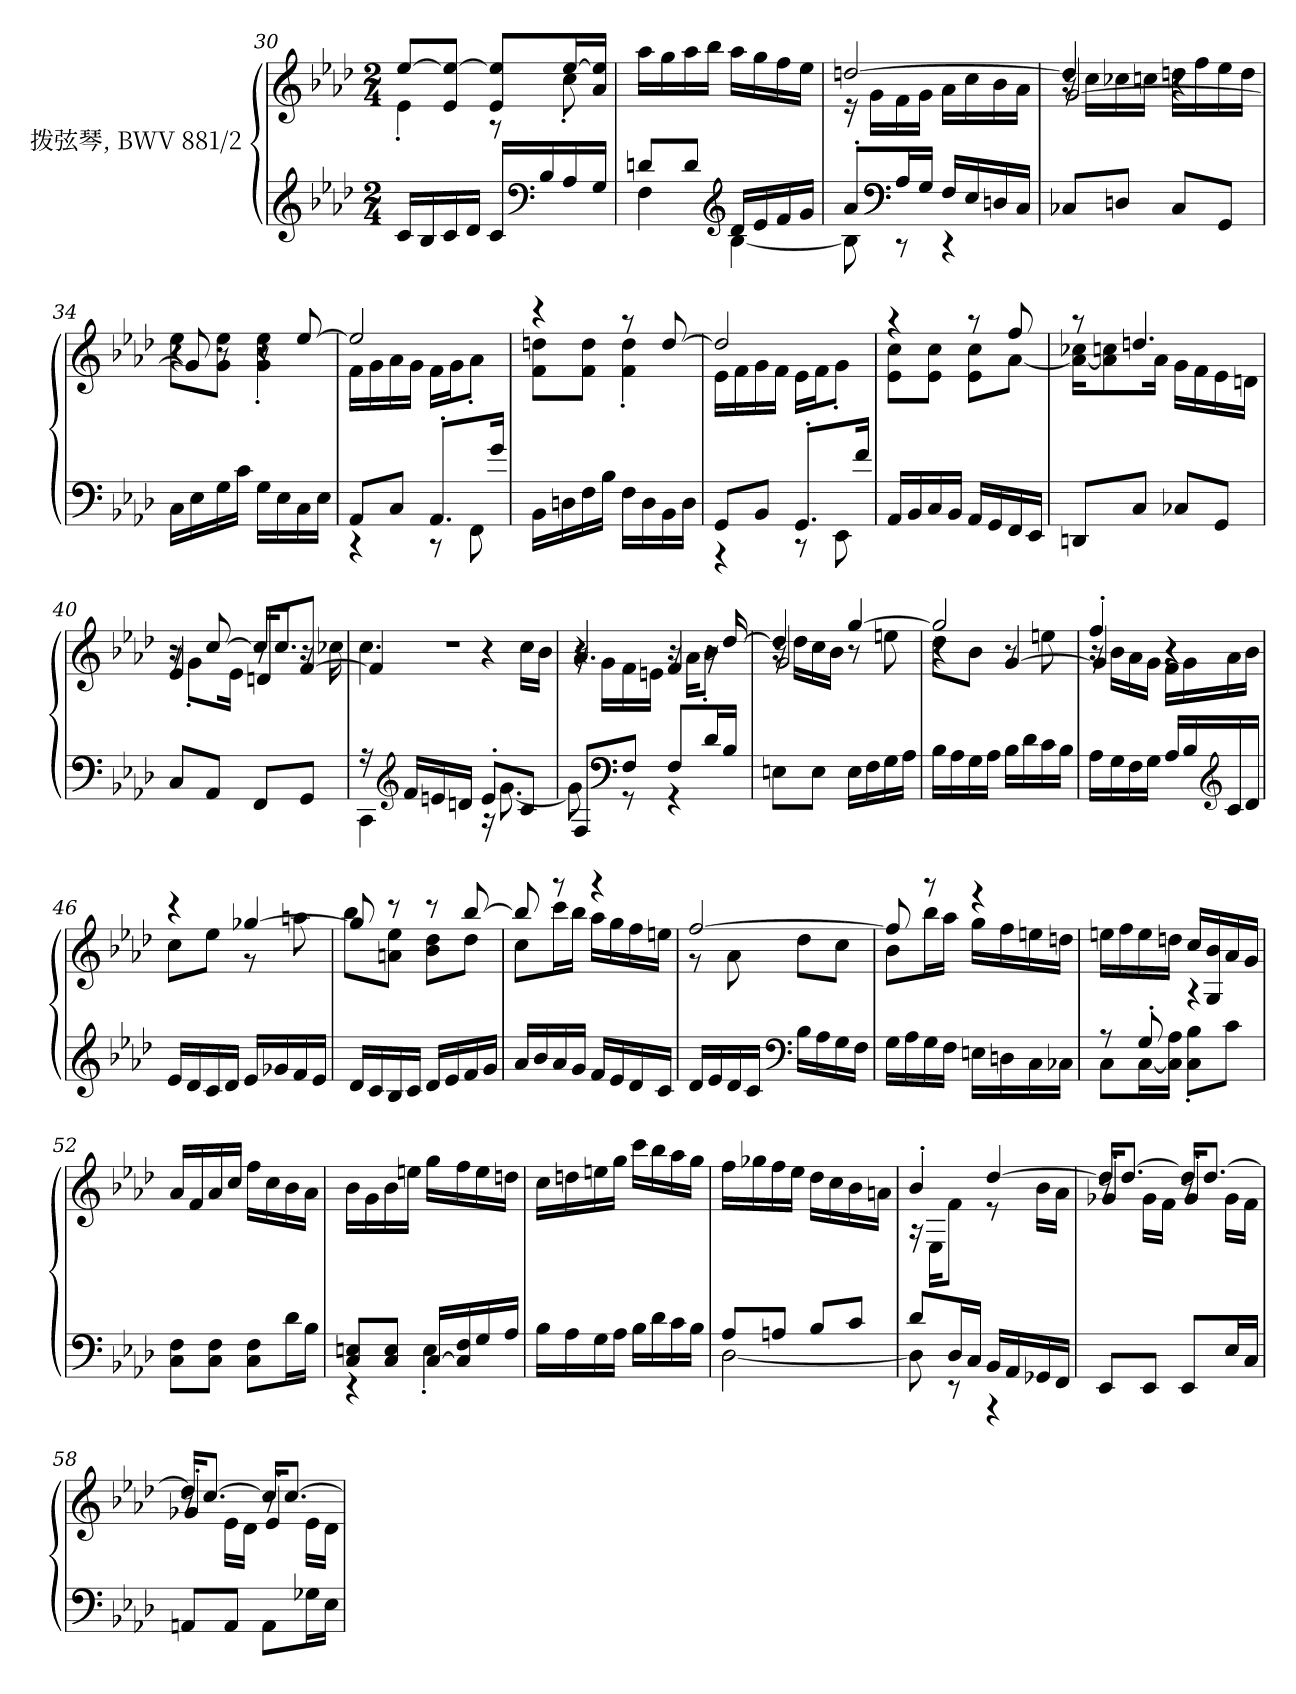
**kern	**kern
*part1	*part1
*staff2	*staff1
*I"拨弦琴, BWV 881/2	*
*clefG2	*clefG2
*k[b-e-a-d-]	*k[b-e-a-d-]
*M2/4	*M2/4
=30	=30
*	*^
16c/LL	[8ee-/L	4e-'\
16B-/	.	.
16c/	8e-/ 8ee-/_J	.
16d-/JJ	.	.
16c/LL	8e-/ 8ee-/]L	8r
*clefF4	*	*
16B-/	.	.
16A-/	[16ee-/L	8cc'\
16G/JJ	16a-/ 16ee-/]JJ	.
*	*v	*v
=31	=31
*^	*
8dn/L	4F\	16aa-\LL
.	.	16gg\
8d/J	.	16aa-\
.	.	16bb-\JJ
*clefG2	*	*
16d/LL	[4B-\	16aa-\LL
16e-/	.	16gg\
16f/	.	16ff\
16g/JJ	.	16ee-\JJ
=32	=32	=32
*	*	*^
8a-'/L	8B-\]	[2ddn/	16r
.	.	.	16g\LL
*clefF4	*	*	*
16A-/L	8r	.	16f\
16G/JJ	.	.	16g\JJ
16F/LL	4r	.	16a-\LL
16E-/	.	.	16cc\
16Dn/	.	.	16b-\
16C/JJ	.	.	16a-\JJ
*v	*v	*	*
!!LO:LB:g=z
=33	=33	=33
*	*	*^
8C-X/L	4dd/]	16r	[2g/
.	.	16cc\LL	.
8Dn/J	.	16cc-X\	.
.	.	16ccn\JJ	.
8C-/L	4r	16ddn\LL	.
.	.	16ff\	.
8GG/J	.	16ee-\	.
.	.	16dd\JJ	.
=34	=34	=34	=34
16C\LL	4r	8ee-\L	8g/]
16E-\	.	.	.
16G\	.	8g\ 8ee-\J	8r
16c\JJ	.	.	.
16G\LL	8r	4g\' 4ee-\'	4r
16E-\	.	.	.
16C\	[8ee-/	.	.
16E-\JJ	.	.	.
*	*	*v	*v
=35	=35	=35
*^	*	*
8AA-/L	4r	2ee-/]	16f\LL
.	.	.	16g\
8C/J	.	.	16a-\
.	.	.	16g\JJ
8.AA-'/L	8r	.	16f\LL
.	.	.	16g\J
.	8FF\	.	8a-'\J
16g/Jk	.	.	.
*v	*v	*	*
=36	=36	=36
16BB-\LL	4r	8f\ 8ddn\L
16Dn\	.	.
16F\	.	8f\ 8dd\J
16B-\JJ	.	.
16F\LL	8r	4f\' 4dd\'
16D\	.	.
16BB-\	[8dd/	.
16D\JJ	.	.
!!LO:LB:g=z	!!
=37	=37	=37
*^	*	*
8GG/L	4r	2dd/]	16e-\LL
.	.	.	16f\
8BB-/J	.	.	16g\
.	.	.	16f\JJ
8.GG'/L	8r	.	16e-\LL
.	.	.	16f\J
.	8EE-\	.	8g'\J
16f/Jk	.	.	.
*v	*v	*	*
=38	=38	=38
16AA-/LL	4r	8e-\ 8cc\L
16BB-/	.	.
16C/	.	8e-\ 8cc\J
16BB-/JJ	.	.
16AA-/LL	8r	8e-\ 8cc\L
16GG/	.	.
16FF/	8ff/	[8a-\J
16EE-/JJ	.	.
=39	=39	=39
8DDn/L	8r	16a-\_ 16cc-X\KL
.	.	8a-\] 8ccn\
8C/J	4.ddn/	.
.	.	16a-\Jk
8C-X/L	.	16g\LL
.	.	16f\
8GG/J	.	16e-\
.	.	16dn\JJ
=40	=40	=40
*	*	*^
8C/L	8r	16r	4e-/
.	.	8g'\L	.
8AA-/J	[8cc/	.	.
.	.	16e-\Jk	.
8FF/L	16cc/KL]	8r	8dn/L
.	8.cc'/J	.	.
8GG/J	.	16r	[8f/J
.	.	16cc-X\	.
!!LO:LB:g=z	!!	!!
=41	=41	=41	=41
*^	*	*	*
16r	4CC\	2r	4.cc\	4f/]
*clefG2	*	*	*	*
16f/LL	.	.	.	.
16en/	.	.	.	.
16dn/JJ	.	.	.	.
8e'/L	16r	.	.	4r
.	[8.g\	.	.	.
8c/J	.	.	16cc\LL	.
.	.	.	16b-\JJ	.
=42	=42	=42	=42	=42
8F/L	8g\]	4.a-/	16r	4r
.	.	.	16g\LL	.
*clefF4	*	*	*	*
8F/J	8r	.	16f\	.
.	.	.	16en\JJ	.
8F/L	4r	.	16r	4f/
.	.	.	16a-\KL	.
16d-/L	.	16r	8b-'\J	.
16B-/JJ	.	[16dd-/	.	.
*v	*v	*	*	*
=43	=43	=43	=43
8En\L	4dd-/]	16r	2g/
.	.	16dd-\LL	.
8E\J	.	16cc\	.
.	.	16b-\JJ	.
16E\LL	[4gg/	8r	.
16F\	.	.	.
16G\	.	8een\	.
16A-\JJ	.	.	.
=44	=44	=44	=44
16B-\LL	2gg/]	8dd-\L	4r
16A-\	.	.	.
16G\	.	8b-\J	.
16A-\JJ	.	.	.
16B-\LL	.	8r	[4g/
16d-\	.	.	.
16c\	.	8een\	.
16B-\JJ	.	.	.
!!LO:LB:g=z	!!	!!
=45	=45	=45	=45
16A-\LL	4ff'/	16r	4g/]
16G\	.	16b-\LL	.
16F\	.	16a-\	.
16G\JJ	.	16g\JJ	.
16A-/LL	4r	16f\LL	4r
16B-/	.	16g\	.
*clefG2	*	*	*
16c/	.	16a-\	.
16d-/JJ	.	16b-\JJ	.
*	*	*v	*v
=46	=46	=46
16e-/LL	4r	8cc\L
16d-/	.	.
16c/	.	8ee-\J
16d-/JJ	.	.
16e-/LL	[4gg-X/	8r
16g-X/	.	.
16f/	.	8aan\
16e-/JJ	.	.
=47	=47	=47
16d-/LL	8gg-/]	8bb-\L
16c/	.	.
16B-/	8r	8an\ 8ee-\J
16c/JJ	.	.
16d-/LL	8r	8b-\ 8dd-\L
16e-/	.	.
16f/	[8bb-/	8dd-\J
16g/JJ	.	.
=48	=48	=48
16a-/LL	8bb-/]	8cc\L
16b-/	.	.
16a-/	8r	16ccc\L
16g/JJ	.	16bb-\JJ
16f/LL	4r	16aa-\LL
16e-/	.	16gg\
16d-/	.	16ff\
16c/JJ	.	16een\JJ
!!LO:PB:g=z	!!
=49	=49	=49
16d-/LL	[2ff/	8r
16e-/	.	.
16d-/	.	8a-\
16c/JJ	.	.
*clefF4	*	*
16B-\LL	.	8dd-\L
16A-\	.	.
16G\	.	8cc\J
16F\JJ	.	.
=50	=50	=50
16G\LL	8ff/]	8b-\L
16A-\	.	.
16G\	8r	16bb-\L
16F\JJ	.	16aa-\JJ
16En\LL	4r	16gg\LL
16Dn\	.	16ff\
16C\	.	16een\
16C-X\JJ	.	16ddn\JJ
*	*v	*v
=51	=51
*^	*
8r	8C\L	16een\LL
.	.	16ff\
8G'/	[16C\L	16ee\
.	16C\] 16A-\JJ	16ddn\JJ
4r	8C\' 8B-\'L	16cc/LL
.	.	16G/ 16b-/
.	8c\J	16a-/
.	.	16g/JJ
*v	*v	*
=52	=52
8C\ 8F\L	16a-/LL
.	16f/
8C\ 8F\J	16a-/
.	16cc/JJ
8C\ 8F\L	16ff\LL
.	16cc\
16d-\L	16b-\
16B-\JJ	16a-\JJ
!!LO:LB:g=z
=53	=53
*^	*
8C/ 8En/L	4r	16b-\LL
.	.	16g\
8C/ 8E/J	.	16b-\
.	.	16een\JJ
[16C/LL	4E'\	16gg\LL
16C/] 16F/	.	16ff\
16G/	.	16ee\
16A-/JJ	.	16ddn\JJ
*v	*v	*
=54	=54
16B-\LL	16cc\LL
16A-\	16ddn\
16G\	16een\
16A-\JJ	16gg\JJ
16B-\LL	16ccc\LL
16d-\	16bb-\
16c\	16aa-\
16B-\JJ	16gg\JJ
=55	=55
*^	*
8A-/L	[2D-\	16ff\LL
.	.	16gg-X\
8An/J	.	16ff\
.	.	16ee-\JJ
8B-/L	.	16dd-\LL
.	.	16cc\
8c/J	.	16b-\
.	.	16an\JJ
=56	=56	=56
*	*	*^
8d-/L	8D-\]	4b-'/	16r
.	.	.	16E-\KL
16D-/L	8r	.	8f\J
16C/JJ	.	.	.
16BB-/LL	4r	[4dd-/	8r
16AA-/	.	.	.
16GG-X/	.	.	16b-\LL
16FF/JJ	.	.	16a-\JJ
*v	*v	*	*
!!LO:LB:g=z
=57	=57	=57
*	*	*^
8EE-/L	16dd-/KL]	8r	4g-X'/
.	[8.dd-/J	.	.
8EE-/J	.	16g-\LL	.
.	.	16f\JJ	.
8EE-/L	16dd-/KL]	8r	4g-'/
.	[8.dd-/J	.	.
16E-/L	.	16g-\LL	.
16C/JJ	.	16f\JJ	.
=58	=58	=58	=58
8AAn/L	16dd-/KL]	8r	4g-X'/
.	[8.cc/J	.	.
8AA/J	.	16e-\LL	.
.	.	16d-\JJ	.
8AA\L	16cc/KL]	8r	4e-'/
.	[8.cc/J	.	.
16G-X\L	.	16e-\LL	.
16E-\JJ	.	16d-\JJ	.
*	*v	*v	*v
=	=
*-	*-
